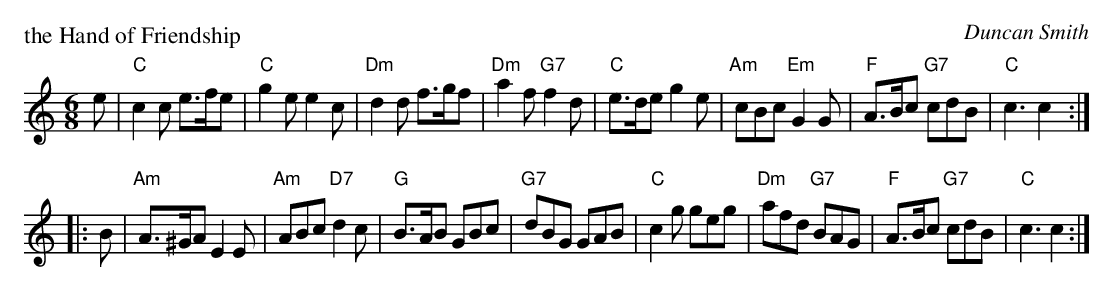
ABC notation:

X:1
P: the Hand of Friendship
C: Duncan Smith
M: 6/8
L: 1/8
K: C
e \
| "C"c2c e>fe | "C"g2e e2c | "Dm"d2d f>gf | "Dm"a2f "G7"f2d \
| "C"e>de g2e | "Am"cBc "Em"G2G | "F"A>Bc "G7"cdB | "C"c3 c2 :|
|: B \
| "Am"A>^GA E2E | "Am"ABc "D7"d2c | "G"B>AB GBc | "G7"dBG GAB \
| "C"c2g geg | "Dm"afd "G7"BAG | "F"A>Bc "G7"cdB | "C"c3 c2 :|
